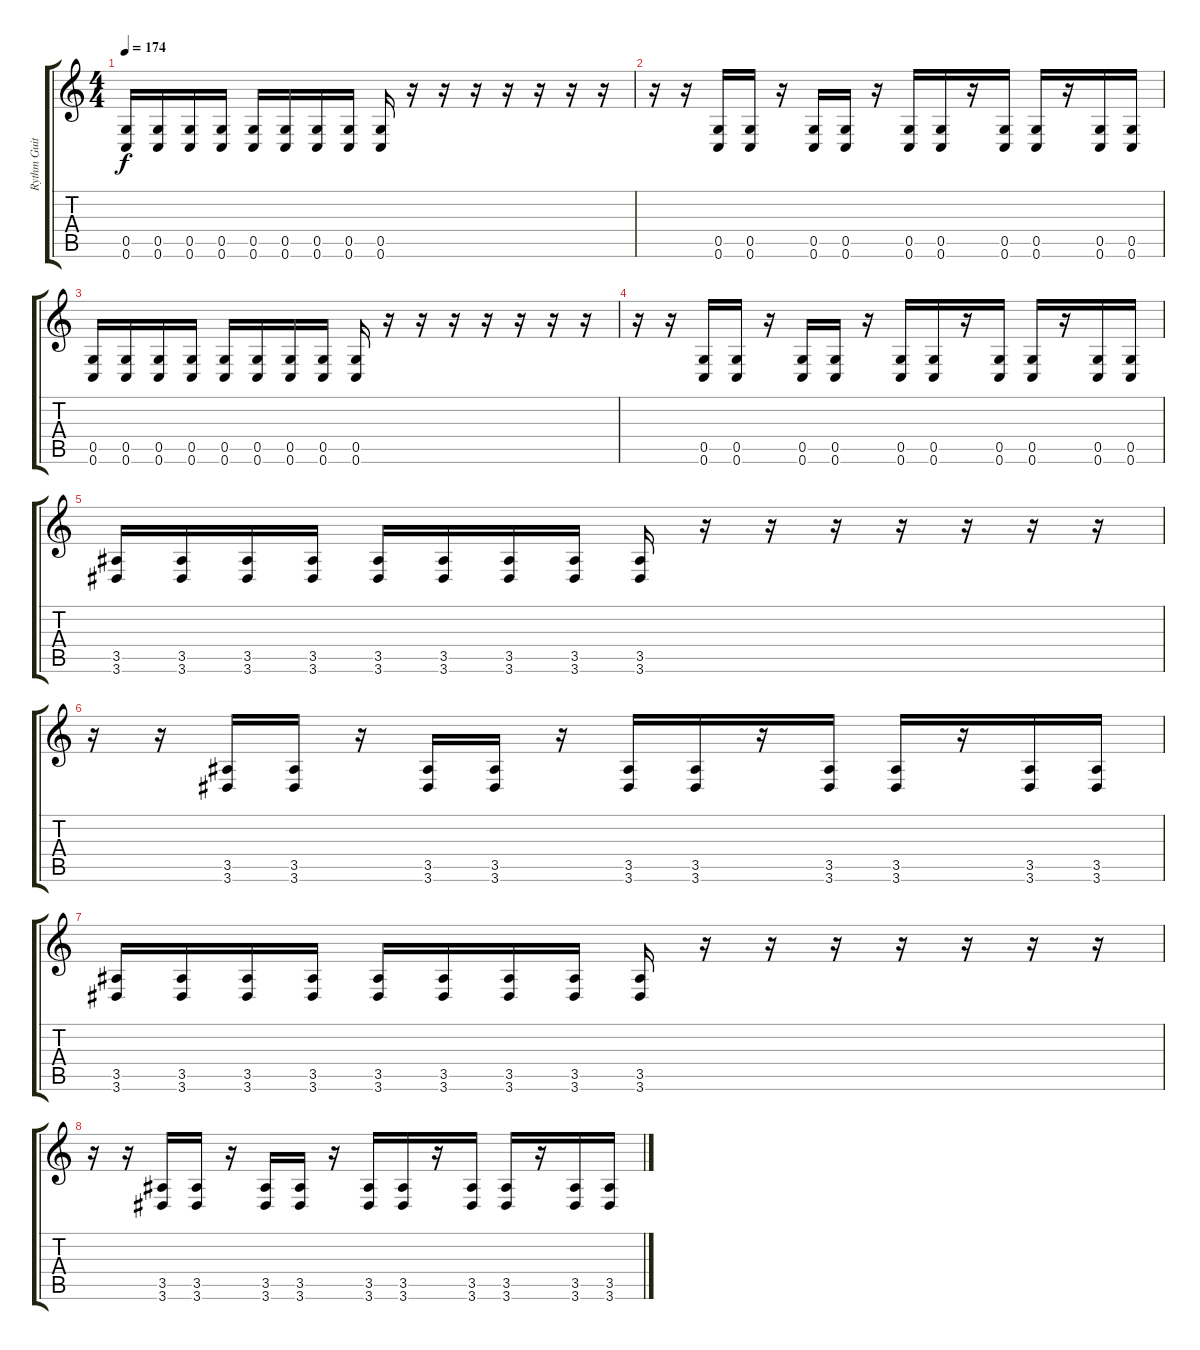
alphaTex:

\track ("Rythm Guitar (Mätze)" "Rythm Guit") {instrument distortionguitar}
\staff {score tabs}
\tuning (D4 A3 F3 C3 G2 C2) {hide}
\ts (4 4)
\tempo 174
\clef g2
\ks c
(0.5 0.6).16{dy f} (0.5 0.6).16 (0.5 0.6).16 (0.5 0.6).16 (0.5 0.6).16 (0.5 0.6).16 (0.5 0.6).16 (0.5 0.6).16 (0.5 0.6).16 r.16 r.16 r.16 r.16 r.16 r.16 r.16 |
r.16 r.16 (0.5 0.6).16 (0.5 0.6).16 r.16 (0.5 0.6).16 (0.5 0.6).16 r.16 (0.5 0.6).16 (0.5 0.6).16 r.16 (0.5 0.6).16 (0.5 0.6).16 r.16 (0.5 0.6).16 (0.5 0.6).16 |
(0.5 0.6).16 (0.5 0.6).16 (0.5 0.6).16 (0.5 0.6).16 (0.5 0.6).16 (0.5 0.6).16 (0.5 0.6).16 (0.5 0.6).16 (0.5 0.6).16 r.16 r.16 r.16 r.16 r.16 r.16 r.16 |
r.16 r.16 (0.5 0.6).16 (0.5 0.6).16 r.16 (0.5 0.6).16 (0.5 0.6).16 r.16 (0.5 0.6).16 (0.5 0.6).16 r.16 (0.5 0.6).16 (0.5 0.6).16 r.16 (0.5 0.6).16 (0.5 0.6).16 |
(3.5 3.6).16 (3.5 3.6).16 (3.5 3.6).16 (3.5 3.6).16 (3.5 3.6).16 (3.5 3.6).16 (3.5 3.6).16 (3.5 3.6).16 (3.5 3.6).16 r.16 r.16 r.16 r.16 r.16 r.16 r.16 |
r.16 r.16 (3.5 3.6).16 (3.5 3.6).16 r.16 (3.5 3.6).16 (3.5 3.6).16 r.16 (3.5 3.6).16 (3.5 3.6).16 r.16 (3.5 3.6).16 (3.5 3.6).16 r.16 (3.5 3.6).16 (3.5 3.6).16 |
(3.5 3.6).16 (3.5 3.6).16 (3.5 3.6).16 (3.5 3.6).16 (3.5 3.6).16 (3.5 3.6).16 (3.5 3.6).16 (3.5 3.6).16 (3.5 3.6).16 r.16 r.16 r.16 r.16 r.16 r.16 r.16 |
r.16 r.16 (3.5 3.6).16 (3.5 3.6).16 r.16 (3.5 3.6).16 (3.5 3.6).16 r.16 (3.5 3.6).16 (3.5 3.6).16 r.16 (3.5 3.6).16 (3.5 3.6).16 r.16 (3.5 3.6).16 (3.5 3.6).16
